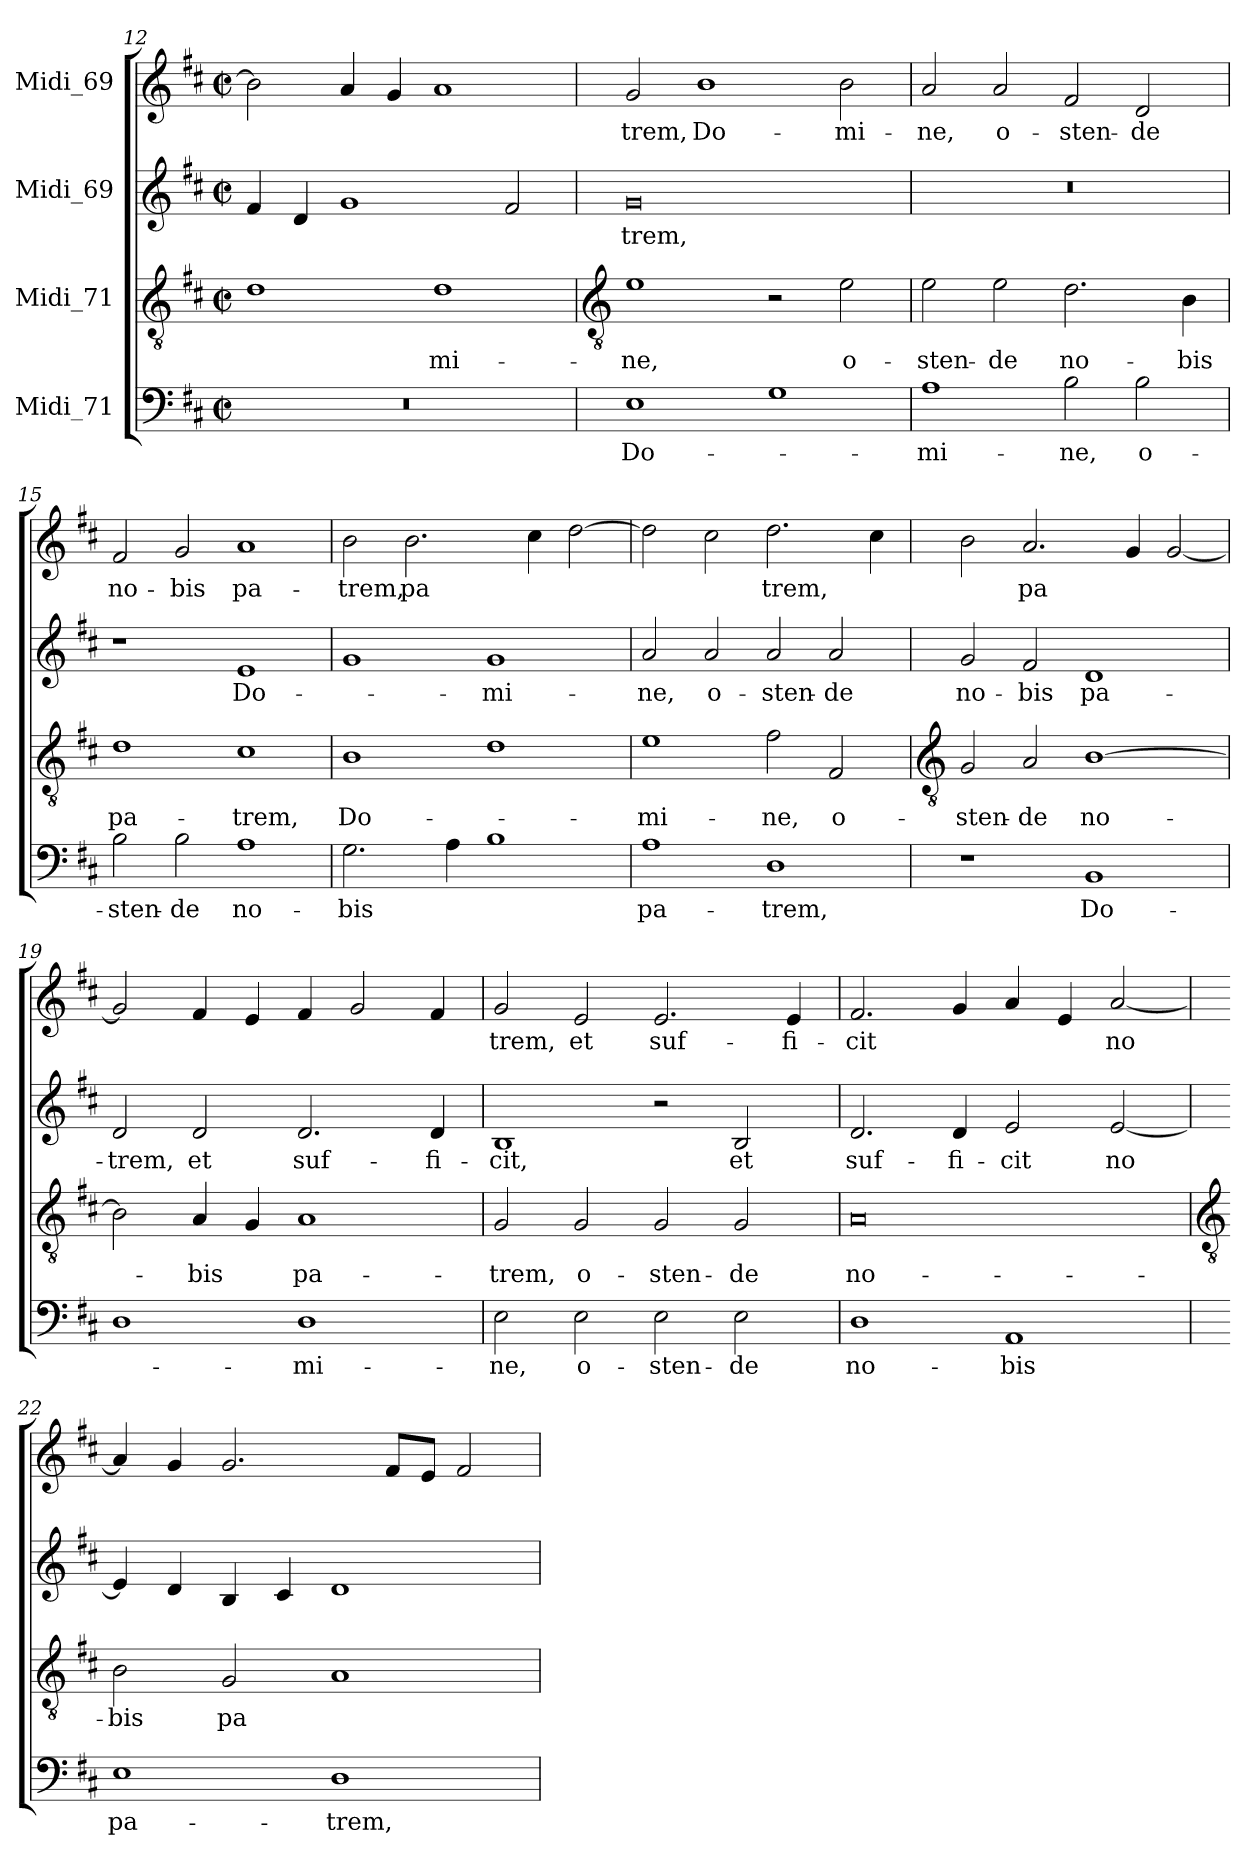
**kern	**text	**kern	**text	**kern	**text	**kern	**text
*part4	*part4	*part3	*part3	*part2	*part2	*part1	*part1
*staff4	*staff4	*staff3	*staff3	*staff2	*staff2	*staff1	*staff1
*I"Midi_71	*	*I"Midi_71	*	*I"Midi_69	*	*I"Midi_69	*
*clefF4	*	*clefGv2	*	*clefG2	*	*clefG2	*
*k[f#c#]	*	*k[f#c#]	*	*k[f#c#]	*	*k[f#c#]	*
*D:	*	*D:	*	*D:	*	*D:	*
*M4/2	*	*M4/2	*	*M4/2	*	*M4/2	*
*met(c|)	*	*met(c|)	*	*met(c|)	*	*met(c|)	*
=12	=12	=12	=12	=12	=12	=12	=12
0r	.	1d	.	4f#	.	2b]	.
.	.	.	.	4d	.	.	.
.	.	.	.	1g	.	4a	.
.	.	.	.	.	.	4g	.
!	!	!	!LO:LY:b	!	!	!	!
.	.	1d	-mi-	.	.	1a	.
.	.	.	.	2f#	.	.	.
!!LO:LB:g=z
=13	=13	=13	=13	=13	=13	=13	=13
*	*	*clefGv2	*	*	*	*	*
!	!LO:LY:b	!	!LO:LY:b	!	!LO:LY:b	!	!LO:LY:b
1E	Do-	1e	-ne,	0g	trem,	2g	trem,
!	!	!	!	!	!	!	!LO:LY:b
.	.	.	.	.	.	1b	Do-
1G	.	2r	.	.	.	.	.
!	!	!	!LO:LY:b	!	!	!	!LO:LY:b
.	.	2e	o-	.	.	2b	-mi-
=14	=14	=14	=14	=14	=14	=14	=14
!	!LO:LY:b	!	!LO:LY:b	!	!	!	!LO:LY:b
1A	-mi-	2e	-sten-	0r	.	2a	-ne,
!	!	!	!LO:LY:b	!	!	!	!LO:LY:b
.	.	2e	-de	.	.	2a	o-
!	!LO:LY:b	!	!LO:LY:b	!	!	!	!LO:LY:b
2B	-ne,	2.d	no-	.	.	2f#	-sten-
!	!LO:LY:b	!	!	!	!	!	!LO:LY:b
2B	o-	.	.	.	.	2d	-de
!	!	!	!LO:LY:b	!	!	!	!
.	.	4B	-bis	.	.	.	.
=15	=15	=15	=15	=15	=15	=15	=15
!	!LO:LY:b	!	!LO:LY:b	!	!	!	!LO:LY:b
2B	-sten-	1d	pa-	1r	.	2f#	no-
!	!LO:LY:b	!	!	!	!	!	!LO:LY:b
2B	-de	.	.	.	.	2g	-bis
!	!LO:LY:b	!	!LO:LY:b	!	!LO:LY:b	!	!LO:LY:b
1A	no-	1c#	-trem,	1e	Do-	1a	pa-
=16	=16	=16	=16	=16	=16	=16	=16
!	!LO:LY:b	!	!LO:LY:b	!	!	!	!LO:LY:b
2.G	-bis	1B	Do-	1g	.	2b	-trem,
!	!	!	!	!	!	!	!LO:LY:b
.	.	.	.	.	.	2.b	pa
4A	.	.	.	.	.	.	.
!	!	!	!	!	!LO:LY:b	!	!
1B	.	1d	.	1g	-mi-	.	.
.	.	.	.	.	.	4cc#	.
.	.	.	.	.	.	[2dd	.
=17	=17	=17	=17	=17	=17	=17	=17
!	!LO:LY:b	!	!LO:LY:b	!	!LO:LY:b	!	!
1A	pa-	1e	-mi-	2a	-ne,	2dd]	.
!	!	!	!	!	!LO:LY:b	!	!
.	.	.	.	2a	o-	2cc#	.
!	!LO:LY:b	!	!LO:LY:b	!	!LO:LY:b	!	!LO:LY:b
1D	-trem,	2f#	-ne,	2a	-sten-	2.dd	trem,
!	!	!	!LO:LY:b	!	!LO:LY:b	!	!
.	.	2F#	o-	2a	-de	.	.
.	.	.	.	.	.	4cc#	.
!!LO:LB:g=z
=18	=18	=18	=18	=18	=18	=18	=18
*	*	*clefGv2	*	*	*	*	*
!	!	!	!LO:LY:b	!	!LO:LY:b	!	!
1r	.	2G	-sten-	2g	no-	2b	.
!	!	!	!LO:LY:b	!	!LO:LY:b	!	!LO:LY:b
.	.	2A	-de	2f#	-bis	2.a	pa
!	!LO:LY:b	!	!LO:LY:b	!	!LO:LY:b	!	!
1BB	Do-	[1B	no-	1d	pa-	.	.
.	.	.	.	.	.	4g	.
.	.	.	.	.	.	[2g	.
=19	=19	=19	=19	=19	=19	=19	=19
!	!	!	!	!	!LO:LY:b	!	!
1D	.	2B]	.	2d	-trem,	2g]	.
!	!	!	!LO:LY:b	!	!LO:LY:b	!	!
.	.	4A	-bis	2d	et	4f#	.
.	.	4G	.	.	.	4e	.
!	!LO:LY:b	!	!LO:LY:b	!	!LO:LY:b	!	!
1D	-mi-	1A	pa-	2.d	suf-	4f#	.
.	.	.	.	.	.	2g	.
!	!	!	!	!	!LO:LY:b	!	!
.	.	.	.	4d	-fi-	4f#	.
=20	=20	=20	=20	=20	=20	=20	=20
!	!LO:LY:b	!	!LO:LY:b	!	!LO:LY:b	!	!LO:LY:b
2E	-ne,	2G	-trem,	1B	-cit,	2g	trem,
!	!LO:LY:b	!	!LO:LY:b	!	!	!	!LO:LY:b
2E	o-	2G	o-	.	.	2e	et
!	!LO:LY:b	!	!LO:LY:b	!	!	!	!LO:LY:b
2E	-sten-	2G	-sten-	2r	.	2.e	suf-
!	!LO:LY:b	!	!LO:LY:b	!	!LO:LY:b	!	!
2E	-de	2G	-de	2B	et	.	.
!	!	!	!	!	!	!	!LO:LY:b
.	.	.	.	.	.	4e	-fi-
=21	=21	=21	=21	=21	=21	=21	=21
!	!LO:LY:b	!	!LO:LY:b	!	!LO:LY:b	!	!LO:LY:b
1D	no-	0A	no-	2.d	suf-	2.f#	-cit
!	!	!	!	!	!LO:LY:b	!	!
.	.	.	.	4d	-fi-	4g	.
!	!LO:LY:b	!	!	!	!LO:LY:b	!	!
1AA	-bis	.	.	2e	-cit	4a	.
.	.	.	.	.	.	4e	.
!	!	!	!	!	!LO:LY:b	!	!LO:LY:b
.	.	.	.	[2e	no	[2a	no
!!LO:LB:g=z
=22	=22	=22	=22	=22	=22	=22	=22
*	*	*clefGv2	*	*	*	*	*
!	!LO:LY:b	!	!LO:LY:b	!	!	!	!
1E	pa-	2B	-bis	4e]	.	4a]	.
.	.	.	.	4d	.	4g	.
!	!	!	!LO:LY:b	!	!	!	!
.	.	2G	pa	4B	.	2.g	.
.	.	.	.	4c#	.	.	.
!	!LO:LY:b	!	!	!	!	!	!
1D	-trem,	1A	.	1d	.	.	.
.	.	.	.	.	.	8f#L	.
.	.	.	.	.	.	8eJ	.
.	.	.	.	.	.	2f#	.
=	=	=	=	=	=	=	=
*-	*-	*-	*-	*-	*-	*-	*-
